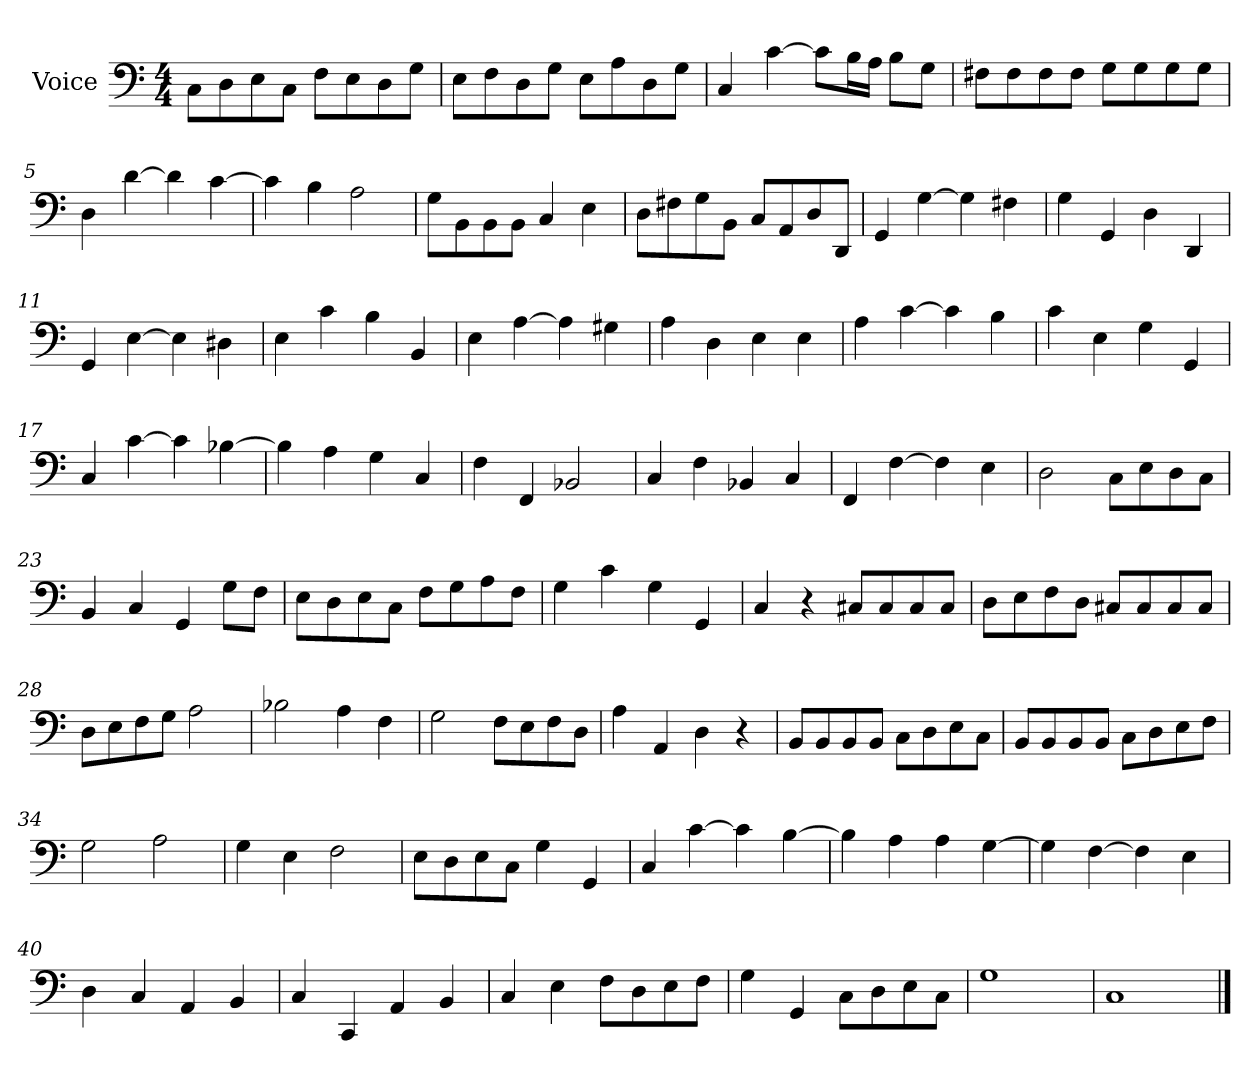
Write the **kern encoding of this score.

**kern
*part1
*staff1
*I"Voice
*I'Vo.
*clefF4
*k[]
*M4/4
=1
8C\L
8D\
8E\
8C\J
8F\L
8E\
8D\
8G\J
=2
8E\L
8F\
8D\
8G\J
8E\L
8A\
8D\
8G\J
=3
4C/
[4c\
8c\L]
16B\L
16A\JJ
8B\L
8G\J
=4
8F#X\L
8F#\
8F#\
8F#\J
8G\L
8G\
8G\
8G\J
=5
4D\
[4d\
4d\]
[4c\
=6
4c\]
4B\
2A\
=7
8G\L
8BB\
8BB\
8BB\J
4C/
4E\
=8
8D\L
8F#X\
8G\
8BB\J
8C/L
8AA/
8D/
8DD/J
=9
4GG/
[4G\
4G\]
4F#X\
=10
4G\
4GG/
4D\
4DD/
=11
4GG/
[4E\
4E\]
4D#X\
=12
4E\
4c\
4B\
4BB/
=13
4E\
[4A\
4A\]
4G#X\
=14
4A\
4D\
4E\
4E\
=15
4A\
[4c\
4c\]
4B\
=16
4c\
4E\
4G\
4GG/
=17
4C/
[4c\
4c\]
[4B-X\
=18
4B-\]
4A\
4G\
4C/
=19
4F\
4FF/
2BB-X/
=20
4C/
4F\
4BB-X/
4C/
=21
4FF/
[4F\
4F\]
4E\
=22
2D\
8C\L
8E\
8D\
8C\J
=23
4BB/
4C/
4GG/
8G\L
8F\J
=24
8E\L
8D\
8E\
8C\J
8F\L
8G\
8A\
8F\J
=25
4G\
4c\
4G\
4GG/
=26
4C/
4r
8C#X/L
8C#/
8C#/
8C#/J
=27
8D\L
8E\
8F\
8D\J
8C#X/L
8C#/
8C#/
8C#/J
=28
8D\L
8E\
8F\
8G\J
2A\
=29
2B-X\
4A\
4F\
=30
2G\
8F\L
8E\
8F\
8D\J
=31
4A\
4AA/
4D\
4r
=32
8BB/L
8BB/
8BB/
8BB/J
8C\L
8D\
8E\
8C\J
=33
8BB/L
8BB/
8BB/
8BB/J
8C\L
8D\
8E\
8F\J
=34
2G\
2A\
=35
4G\
4E\
2F\
=36
8E\L
8D\
8E\
8C\J
4G\
4GG/
=37
4C/
[4c\
4c\]
[4B\
=38
4B\]
4A\
4A\
[4G\
=39
4G\]
[4F\
4F\]
4E\
=40
4D\
4C/
4AA/
4BB/
=41
4C/
4CC/
4AA/
4BB/
=42
4C/
4E\
8F\L
8D\
8E\
8F\J
=43
4G\
4GG/
8C\L
8D\
8E\
8C\J
=44
1G
=45
1C
==
*-
